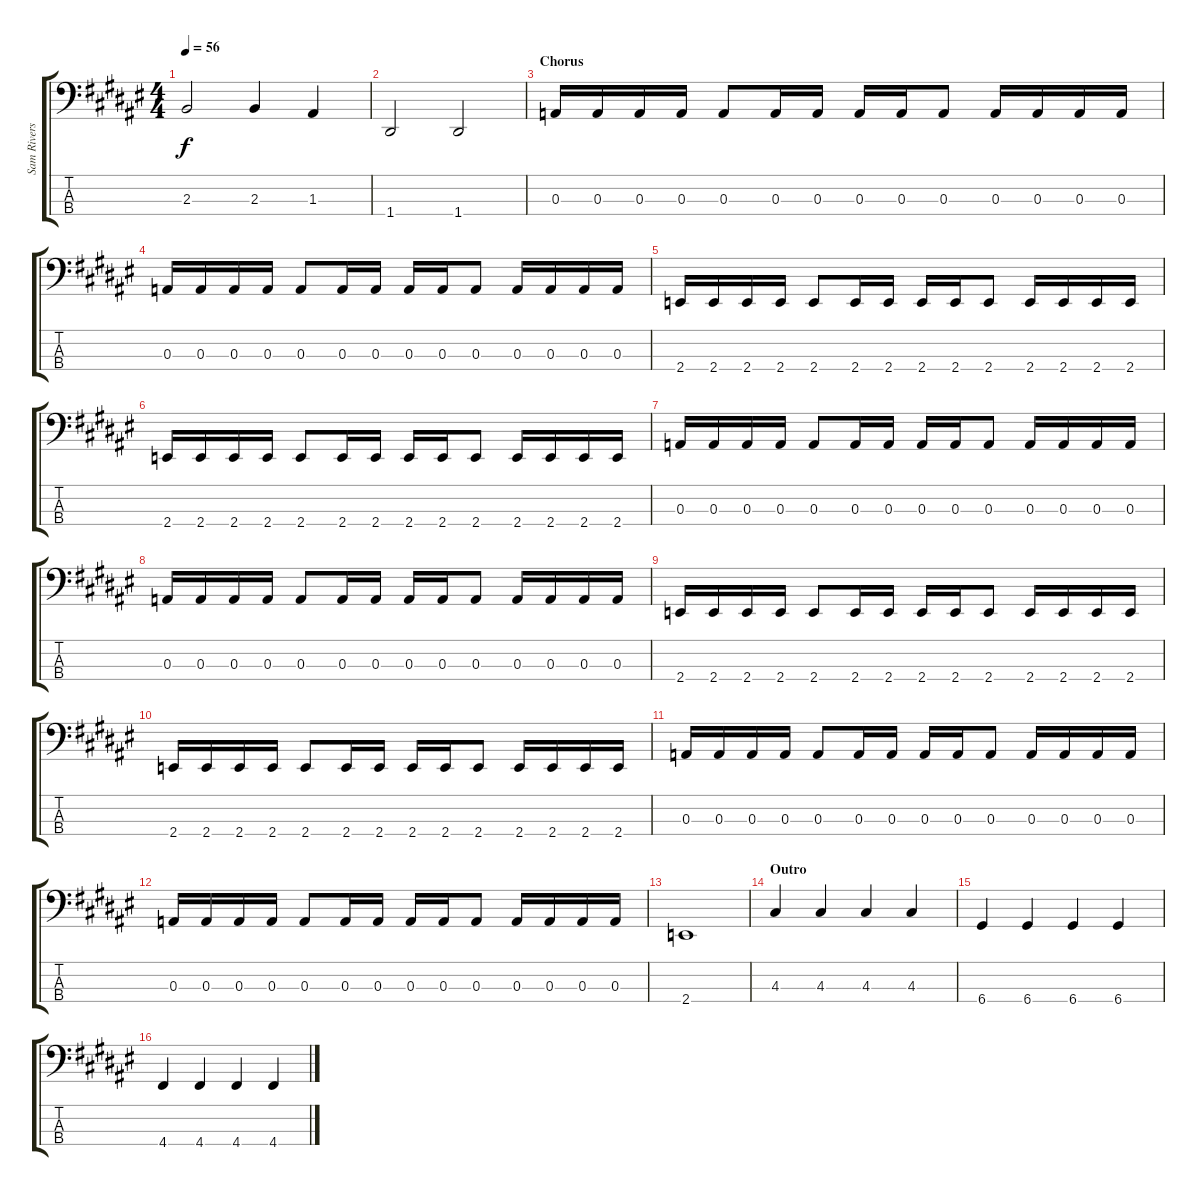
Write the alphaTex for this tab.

\track ("Sam Rivers" "Sam Rivers") {instrument acousticbass}
\staff {score tabs}
\tuning (G2 D2 A1 D1) {hide}
\ts (4 4)
\tempo 56
\clef f4
\ks f#
2.3.2{dy f} 2.3.4 1.3.4 |
1.4.2 1.4.2 |
\section ("" "Chorus")
0.3.16 0.3.16 0.3.16 0.3.16 0.3.8 0.3.16 0.3.16 0.3.16 0.3.16 0.3.8 0.3.16 0.3.16 0.3.16 0.3.16 |
0.3.16 0.3.16 0.3.16 0.3.16 0.3.8 0.3.16 0.3.16 0.3.16 0.3.16 0.3.8 0.3.16 0.3.16 0.3.16 0.3.16 |
2.4.16 2.4.16 2.4.16 2.4.16 2.4.8 2.4.16 2.4.16 2.4.16 2.4.16 2.4.8 2.4.16 2.4.16 2.4.16 2.4.16 |
2.4.16 2.4.16 2.4.16 2.4.16 2.4.8 2.4.16 2.4.16 2.4.16 2.4.16 2.4.8 2.4.16 2.4.16 2.4.16 2.4.16 |
0.3.16 0.3.16 0.3.16 0.3.16 0.3.8 0.3.16 0.3.16 0.3.16 0.3.16 0.3.8 0.3.16 0.3.16 0.3.16 0.3.16 |
0.3.16 0.3.16 0.3.16 0.3.16 0.3.8 0.3.16 0.3.16 0.3.16 0.3.16 0.3.8 0.3.16 0.3.16 0.3.16 0.3.16 |
2.4.16 2.4.16 2.4.16 2.4.16 2.4.8 2.4.16 2.4.16 2.4.16 2.4.16 2.4.8 2.4.16 2.4.16 2.4.16 2.4.16 |
2.4.16 2.4.16 2.4.16 2.4.16 2.4.8 2.4.16 2.4.16 2.4.16 2.4.16 2.4.8 2.4.16 2.4.16 2.4.16 2.4.16 |
0.3.16 0.3.16 0.3.16 0.3.16 0.3.8 0.3.16 0.3.16 0.3.16 0.3.16 0.3.8 0.3.16 0.3.16 0.3.16 0.3.16 |
0.3.16 0.3.16 0.3.16 0.3.16 0.3.8 0.3.16 0.3.16 0.3.16 0.3.16 0.3.8 0.3.16 0.3.16 0.3.16 0.3.16 |
2.4.1 |
\section ("" "Outro")
4.3.4 4.3.4 4.3.4 4.3.4 |
6.4.4 6.4.4 6.4.4 6.4.4 |
4.4.4 4.4.4 4.4.4 4.4.4
